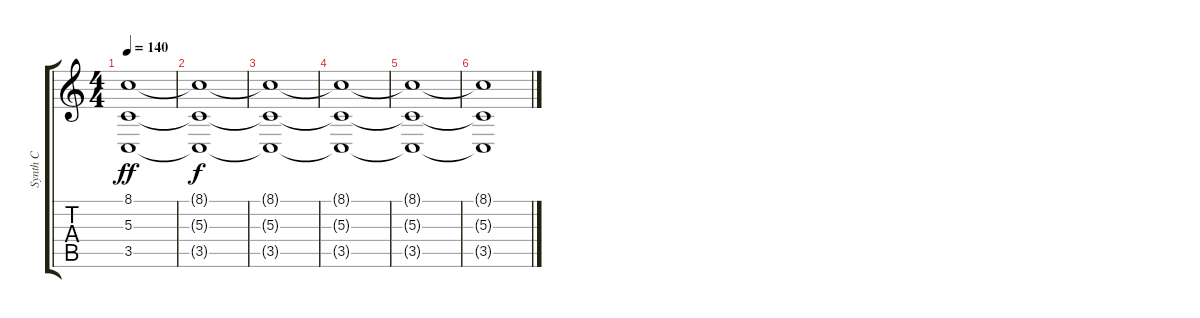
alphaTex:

\track ("Synth C" "Synth C") {instrument stringensemble1}
\staff {score tabs}
\tuning (E4 B3 G3 D3 A2 E2) {hide}
\ts (4 4)
\tempo 140
\clef g2
\ks c
(8.1 5.3 3.5).1{dy ff} |
(8.1{t} 5.3{t} 3.5{t}).1{dy f} |
(8.1{t} 5.3{t} 3.5{t}).1{volume 0} |
(8.1{t} 5.3{t} 3.5{t}).1 |
(8.1{t} 5.3{t} 3.5{t}).1 |
(8.1{t} 5.3{t} 3.5{t}).1
